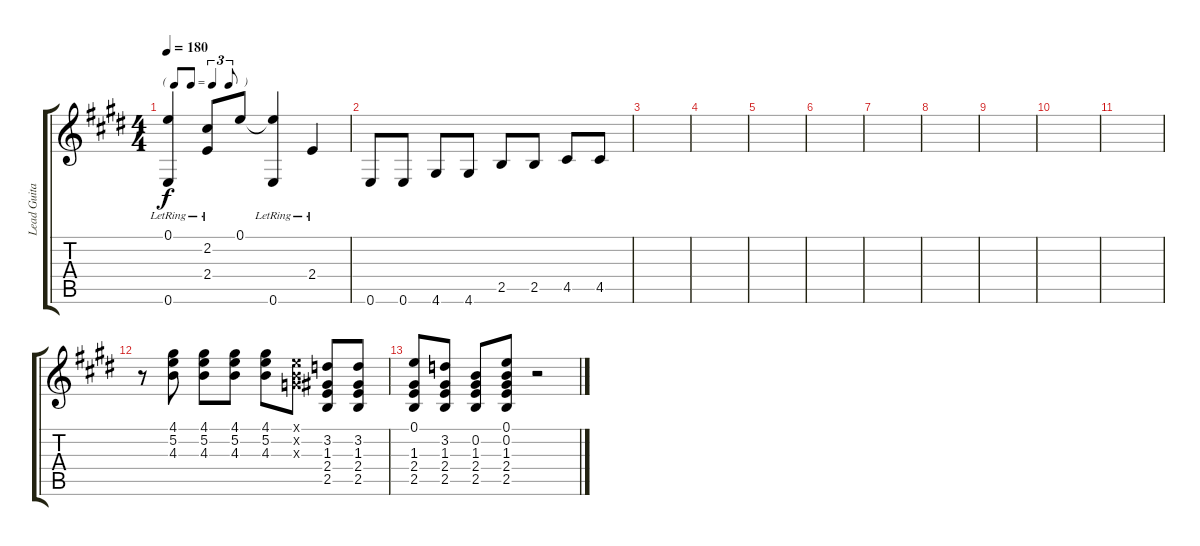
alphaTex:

\track ("Lead Guitar" "Lead Guita") {instrument electricguitarclean}
\staff {score tabs}
\tuning (E4 B3 G3 D3 A2 E2) {hide}
\ts (4 4)
\tf triplet8th
\tempo 180
\clef g2
\ks e
(0.1 0.6{lr}).4{dy f} (2.2 2.4{lr}).8 0.1.8 (0.1{t} 0.6{lr}).4 2.4{lr}.4 |
0.6.8 0.6.8 4.6.8 4.6.8 2.5.8 2.5.8 4.5.8 4.5.8 |
|
|
|
|
|
|
|
|
|
r.8 (4.1 5.2 4.3).8 (4.1 5.2 4.3).8 (4.1 5.2 4.3).8 (4.1 5.2 4.3).8 (0.1{x} 0.2{x} 0.3{x}).8 (3.2 1.3 2.4 2.5).8 (3.2 1.3 2.4 2.5).8 |
(0.1 1.3 2.4 2.5).8 (3.2 1.3 2.4 2.5).8 (0.2 1.3 2.4 2.5).8 (0.1 0.2 1.3 2.4 2.5).8 r.2
